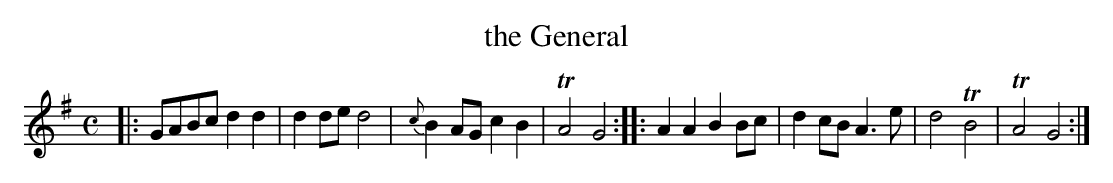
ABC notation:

X:1
T: the General
M: C
L: 1/8
K: G
|: GABc d2d2 | d2de d4 | {c}B2AG c2B2 | TA4 G4 :|\
|: A2A2 B2Bc | d2cB A3e | d4 TB4 | TA4 G4 :|
